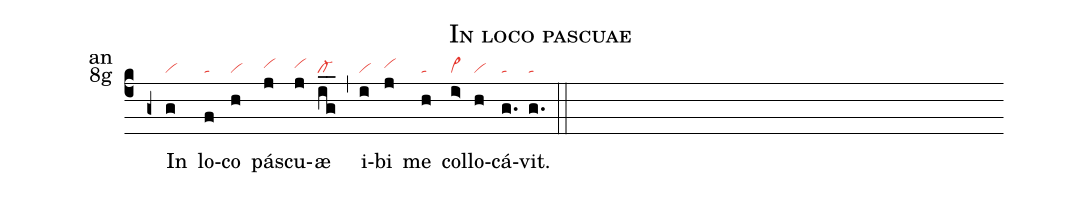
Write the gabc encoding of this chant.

name:In loco pascuae;
office-part:an;
mode:8g;
nabc-lines:1;
%%
(c4) ~(g+)  In(g|vi) lo(f|ta)co(h|vi) pás(j|vihh)cu(j|vihh)æ(ig__|cl-) (,)
i(i|vi)bi(j|vihh) me(h|ta) col(i>|vi>)lo(h|vi)cá(g.|ta)vit.(g.|ta) (::)
